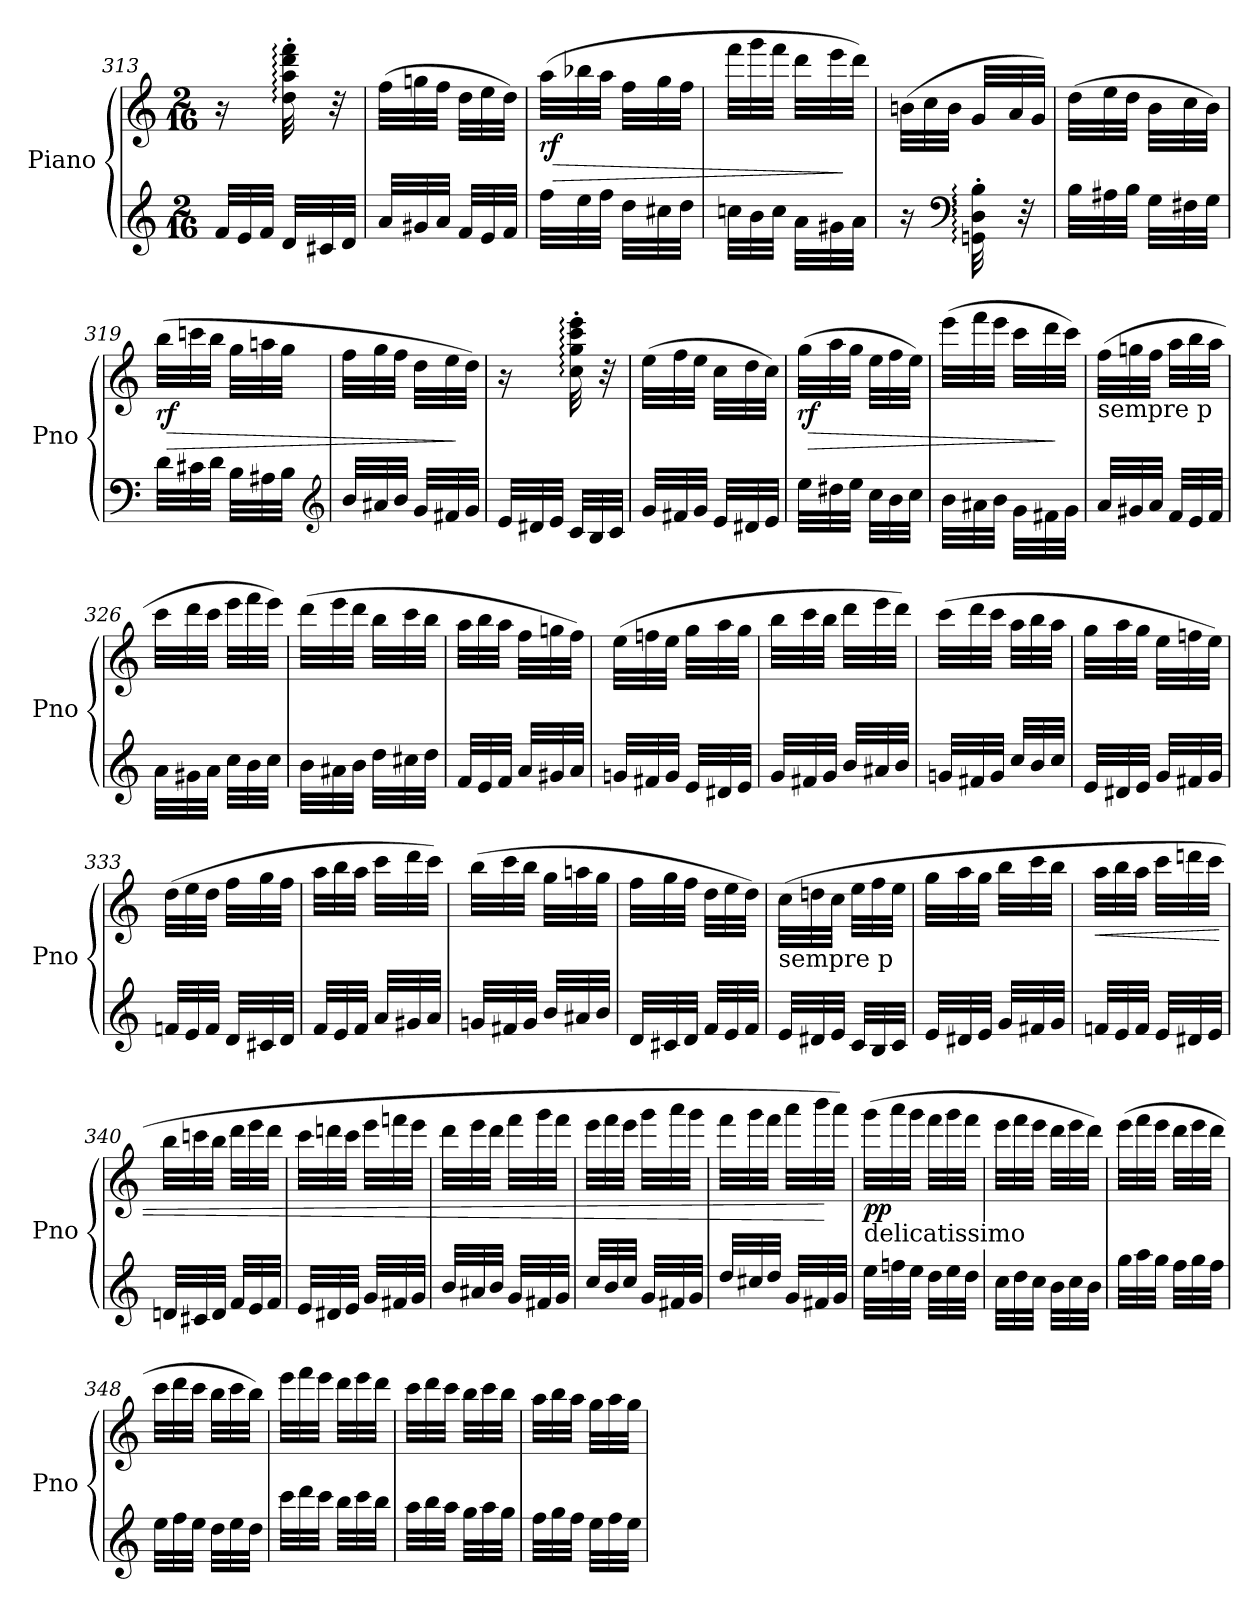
**kern	**kern	**dynam
*part1	*part1	*part1
*staff2	*staff1	*staff1/2
*I"Piano	*	*
*I'Pno	*	*
*clefG2	*clefG2	*
*k[]	*k[]	*
*C:	*C:	*
*M2/16	*M2/16	*
*Xtuplet	*	*
=313	=313	=313
48f/LLL	16r	.
48e/	.	.
48f/JJJ	.	.
48d/LLL	32dd\:' 32aa\:' 32ddd\:' 32fff\:'	.
48c#X/	.	.
.	32r	.
48d/JJJ	.	.
=314	=314	=314
*	*Xtuplet	*
48a/LLL	(48ff\LLL	.
48g#X/	48ggn\	.
48a/JJJ	48ff\JJJ	.
48f/LLL	48dd\LLL	.
48e/	48ee\	.
48f/JJJ	48dd\JJJ)	.
!!LO:PB:g=z
=315	=315	=315
!	!	!LO:DY:b
48ff\LLL	(48aa\LLL	rf
!	!	!LO:HP:b
48ee\	48bb-X\	>
48ff\JJJ	48aa\JJJ	.
48dd\LLL	48ff\LLL	.
48cc#X\	48gg\	.
48dd\JJJ	48ff\JJJ	.
!!LO:PB:g=z
=316	=316	=316
48ccn\LLL	48fff\LLL	.
48b\	48ggg\	.
48cc\JJJ	48fff\JJJ	.
48a\LLL	48ddd\LLL	.
48g#X\	48eee\	.
48a\JJJ	48ddd\JJJ)	]
=317	=317	=317
16r	(48bn\LLL	.
.	48cc\	.
.	48b\JJJ	.
*clefF4	*	*
32GGn\:' 32D\:' 32B\:'	48g/LLL	.
.	48a/	.
32r	.	.
.	48g/JJJ)	.
=318	=318	=318
48B\LLL	(48dd\LLL	.
48A#X\	48ee\	.
48B\JJJ	48dd\JJJ	.
48G\LLL	48b\LLL	.
48F#X\	48cc\	.
48G\JJJ	48b\JJJ)	.
=319	=319	=319
!	!	!LO:DY:b
48d\LLL	(48bb\LLL	rf
!	!	!LO:HP:b
48c#X\	48cccn\	>
48d\JJJ	48bb\JJJ	.
48B\LLL	48gg\LLL	.
48A#X\	48aan\	.
48B\JJJ	48gg\JJJ	.
*clefG2	*	*
=320	=320	=320
48b/LLL	48ff\LLL	.
48a#X/	48gg\	.
48b/JJJ	48ff\JJJ	.
48g/LLL	48dd\LLL	.
48f#X/	48ee\	.
48g/JJJ	48dd\JJJ)	]
!!LO:PB:g=z
=321	=321	=321
48e/LLL	16r	.
48d#X/	.	.
48e/JJJ	.	.
48c/LLL	32cc\:' 32gg\:' 32ccc\:' 32eee\:'	.
48B/	.	.
.	32r	.
48c/JJJ	.	.
!!LO:PB:g=z
=322	=322	=322
48g/LLL	(48ee\LLL	.
48f#X/	48ff\	.
48g/JJJ	48ee\JJJ	.
48e/LLL	48cc\LLL	.
48d#X/	48dd\	.
48e/JJJ	48cc\JJJ)	.
=323	=323	=323
!	!	!LO:DY:b
48ee\LLL	(48gg\LLL	rf
!	!	!LO:HP:b
48dd#X\	48aa\	>
48ee\JJJ	48gg\JJJ	.
48cc\LLL	48ee\LLL	.
48b\	48ff\	.
48cc\JJJ	48ee\JJJ)	.
=324	=324	=324
48b\LLL	(48eee\LLL	.
48a#X\	48fff\	.
48b\JJJ	48eee\JJJ	.
48g\LLL	48ccc\LLL	.
48f#X\	48ddd\	.
48g\JJJ	48ccc\JJJ)	]
=325	=325	=325
!	!LO:TX:b:t=sempre p	!
48a/LLL	(48ff\LLL	.
48g#X/	48ggn\	.
48a/JJJ	48ff\JJJ	.
48f/LLL	48aa\LLL	.
48e/	48bb\	.
48f/JJJ	48aa\JJJ	.
=326	=326	=326
48a\LLL	48ccc\LLL	.
48g#X\	48ddd\	.
48a\JJJ	48ccc\JJJ	.
48cc\LLL	48eee\LLL	.
48b\	48fff\	.
48cc\JJJ	48eee\JJJ)	.
!!LO:PB:g=z
=327	=327	=327
48b\LLL	(48ddd\LLL	.
48a#X\	48eee\	.
48b\JJJ	48ddd\JJJ	.
48dd\LLL	48bb\LLL	.
48cc#X\	48ccc\	.
48dd\JJJ	48bb\JJJ	.
=328	=328	=328
48f/LLL	48aa\LLL	.
48e/	48bb\	.
48f/JJJ	48aa\JJJ	.
48a/LLL	48ff\LLL	.
48g#X/	48ggn\	.
48a/JJJ	48ff\JJJ)	.
=329	=329	=329
48gn/LLL	(48ee\LLL	.
48f#X/	48ffn\	.
48g/JJJ	48ee\JJJ	.
48e/LLL	48gg\LLL	.
48d#X/	48aa\	.
48e/JJJ	48gg\JJJ	.
=330	=330	=330
48g/LLL	48bb\LLL	.
48f#X/	48ccc\	.
48g/JJJ	48bb\JJJ	.
48b/LLL	48ddd\LLL	.
48a#X/	48eee\	.
48b/JJJ	48ddd\JJJ)	.
=331	=331	=331
48gn/LLL	(48ccc\LLL	.
48f#X/	48ddd\	.
48g/JJJ	48ccc\JJJ	.
48cc/LLL	48aa\LLL	.
48b/	48bb\	.
48cc/JJJ	48aa\JJJ	.
=332	=332	=332
48e/LLL	48gg\LLL	.
48d#X/	48aa\	.
48e/JJJ	48gg\JJJ	.
48g/LLL	48ee\LLL	.
48f#X/	48ffn\	.
48g/JJJ	48ee\JJJ)	.
!!LO:PB:g=z
=333	=333	=333
48fn/LLL	(48dd\LLL	.
48e/	48ee\	.
48f/JJJ	48dd\JJJ	.
48d/LLL	48ff\LLL	.
48c#X/	48gg\	.
48d/JJJ	48ff\JJJ	.
!!LO:PB:g=z
=334	=334	=334
48f/LLL	48aa\LLL	.
48e/	48bb\	.
48f/JJJ	48aa\JJJ	.
48a/LLL	48ccc\LLL	.
48g#X/	48ddd\	.
48a/JJJ	48ccc\JJJ)	.
=335	=335	=335
48gn/LLL	(48bb\LLL	.
48f#X/	48ccc\	.
48g/JJJ	48bb\JJJ	.
48b/LLL	48gg\LLL	.
48a#X/	48aan\	.
48b/JJJ	48gg\JJJ	.
=336	=336	=336
48d/LLL	48ff\LLL	.
48c#X/	48gg\	.
48d/JJJ	48ff\JJJ	.
48f/LLL	48dd\LLL	.
48e/	48ee\	.
48f/JJJ	48dd\JJJ)	.
=337	=337	=337
!	!LO:TX:b:t=sempre p	!
48e/LLL	(48cc\LLL	.
48d#X/	48ddn\	.
48e/JJJ	48cc\JJJ	.
48c/LLL	48ee\LLL	.
48B/	48ff\	.
48c/JJJ	48ee\JJJ	.
=338	=338	=338
48e/LLL	48gg\LLL	.
48d#X/	48aa\	.
48e/JJJ	48gg\JJJ	.
48g/LLL	48bb\LLL	.
48f#X/	48ccc\	.
48g/JJJ	48bb\JJJ	.
!!LO:PB:g=z
=339	=339	=339
!	!	!LO:HP:b
48fn/LLL	48aa\LLL	<
48e/	48bb\	.
48f/JJJ	48aa\JJJ	.
48e/LLL	48ccc\LLL	.
48d#X/	48dddn\	.
48e/JJJ	48ccc\JJJ	.
!!LO:PB:g=z
=340	=340	=340
48dn/LLL	48bb\LLL	.
48c#X/	48cccn\	.
48d/JJJ	48bb\JJJ	.
48f/LLL	48ddd\LLL	.
48e/	48eee\	.
48f/JJJ	48ddd\JJJ	.
=341	=341	=341
48e/LLL	48ccc\LLL	.
48d#X/	48dddn\	.
48e/JJJ	48ccc\JJJ	.
48g/LLL	48eee\LLL	.
48f#X/	48fffn\	.
48g/JJJ	48eee\JJJ	.
=342	=342	=342
48b/LLL	48ddd\LLL	.
48a#X/	48eee\	.
48b/JJJ	48ddd\JJJ	.
48g/LLL	48fff\LLL	.
48f#X/	48ggg\	.
48g/JJJ	48fff\JJJ	.
=343	=343	=343
48cc/LLL	48eee\LLL	.
48b/	48fff\	.
48cc/JJJ	48eee\JJJ	.
48g/LLL	48ggg\LLL	.
48f#X/	48aaa\	.
48g/JJJ	48ggg\JJJ	.
=344	=344	=344
48dd/LLL	48fff\LLL	.
48cc#X/	48ggg\	.
48dd/JJJ	48fff\JJJ	.
48g/LLL	48aaa\LLL	.
48f#X/	48bbb\	.
48g/JJJ	48aaa\JJJ)	[
!!LO:PB:g=z
=345	=345	=345
!	!LO:TX:b:t=delicatissimo	!
!	!	!LO:DY:b
48ee\LLL	(48ggg\LLL	pp
48ffn\	48aaa\	.
48ee\JJJ	48ggg\JJJ	.
48dd\LLL	48fff\LLL	.
48ee\	48ggg\	.
48dd\JJJ	48fff\JJJ	.
!!LO:PB:g=z
=346	=346	=346
48cc\LLL	48eee\LLL	.
48dd\	48fff\	.
48cc\JJJ	48eee\JJJ	.
48b\LLL	48ddd\LLL	.
48cc\	48eee\	.
48b\JJJ	48ddd\JJJ)	.
=347	=347	=347
48gg\LLL	(48eee\LLL	.
48aa\	48fff\	.
48gg\JJJ	48eee\JJJ	.
48ff\LLL	48ddd\LLL	.
48gg\	48eee\	.
48ff\JJJ	48ddd\JJJ	.
=348	=348	=348
48ee\LLL	48ccc\LLL	.
48ff\	48ddd\	.
48ee\JJJ	48ccc\JJJ	.
48dd\LLL	48bb\LLL	.
48ee\	48ccc\	.
48dd\JJJ	48bb\JJJ)	.
=349	=349	=349
48ccc\LLL	48eee\LLL	.
48ddd\	48fff\	.
48ccc\JJJ	48eee\JJJ	.
48bb\LLL	48ddd\LLL	.
48ccc\	48eee\	.
48bb\JJJ	48ddd\JJJ	.
=350	=350	=350
48aa\LLL	48ccc\LLL	.
48bb\	48ddd\	.
48aa\JJJ	48ccc\JJJ	.
48gg\LLL	48bb\LLL	.
48aa\	48ccc\	.
48gg\JJJ	48bb\JJJ	.
!!LO:PB:g=z
=351	=351	=351
48ff\LLL	48aa\LLL	.
48gg\	48bb\	.
48ff\JJJ	48aa\JJJ	.
48ee\LLL	48gg\LLL	.
48ff\	48aa\	.
48ee\JJJ	48gg\JJJ	.
=	=	=
*-	*-	*-
